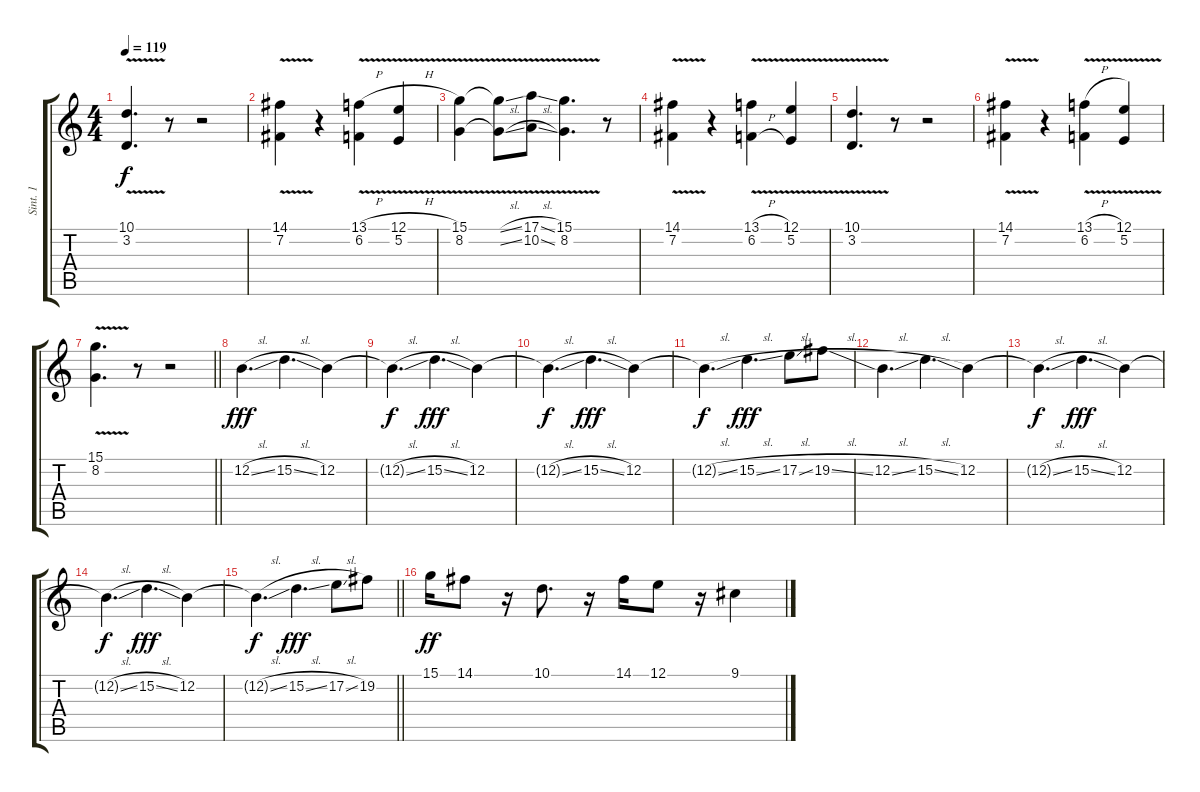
\track ("Sint. 1" "Sint. 1") {instrument lead8bassandlead}
\staff {score tabs}
\tuning (E4 B3 G3 D3 A2 E2) {hide}
\ts (4 4)
\tempo 119
\clef g2
\ks c
(10.1{v} 3.2).4{d dy f} r.8 r.2 |
(14.1{v} 7.2).4 r.4 (13.1{v h} 6.2).4 (12.1{v h} 5.2).4 |
(15.1{v} 8.2).4 (15.1{v sl t} 8.2{sl t}).8 (17.1{v sl} 10.2{sl}).8 (15.1{v} 8.2).4{d} r.8 |
(14.1{v} 7.2).4 r.4 (13.1{v h} 6.2{h}).4 (12.1{v} 5.2).4 |
(10.1{v} 3.2).4{d} r.8 r.2 |
(14.1{v} 7.2).4 r.4 (13.1{v h} 6.2).4 (12.1{v} 5.2).4 |
\barLineRight lightlight
(15.1{v} 8.2).4{d} r.8 r.2 |
12.2{sl}.4{d dy fff balance 12} 15.2{sl}.4{d} 12.2.4 |
12.2{sl t}.4{d dy f} 15.2{sl}.4{d dy fff} 12.2.4 |
12.2{sl t}.4{d dy f} 15.2{sl}.4{d dy fff} 12.2.4 |
12.2{sl t}.4{d dy f} 15.2{sl}.4{d dy fff} 17.2{sl}.8 19.2{sl}.8 |
12.2{sl}.4{d} 15.2{sl}.4{d} 12.2.4 |
12.2{sl t}.4{d dy f} 15.2{sl}.4{d dy fff} 12.2.4 |
12.2{sl t}.4{d dy f} 15.2{sl}.4{d dy fff} 12.2.4 |
\barLineRight lightlight
12.2{sl t}.4{d dy f} 15.2{sl}.4{d dy fff} 17.2{sl}.8 19.2.8 |
15.1.16{dy ff} 14.1.8 r.16 10.1.8{d} r.16 14.1.16 12.1.8 r.16 9.1.4
